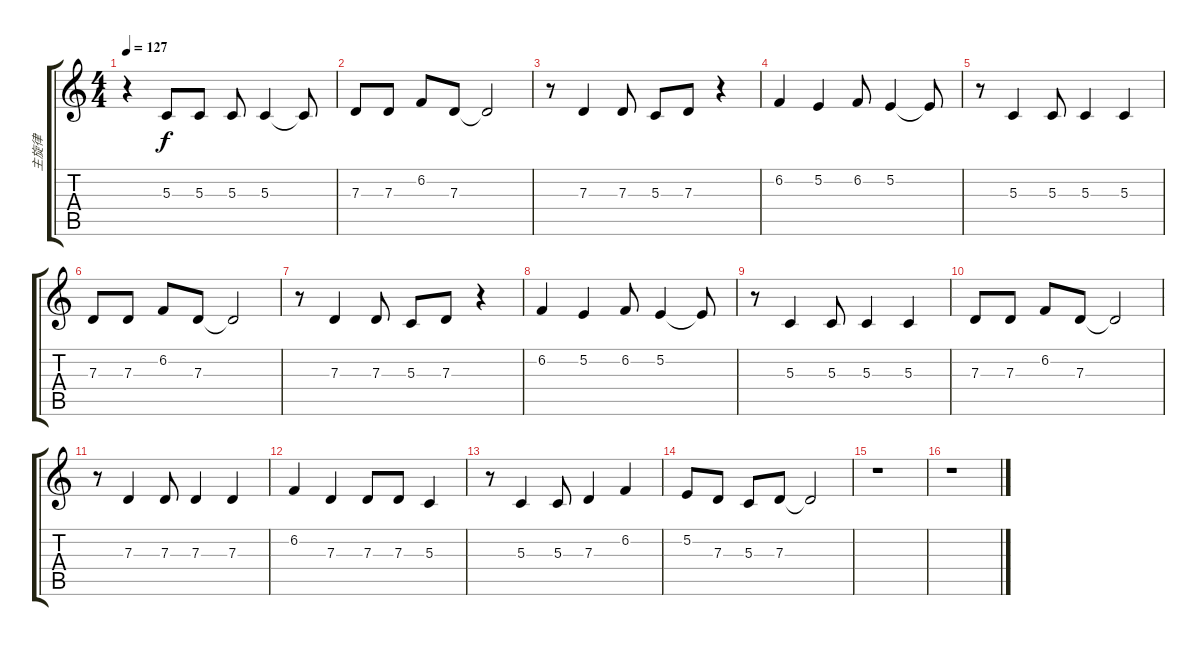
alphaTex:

\track ("主旋律" "主旋律") {instrument lead8bassandlead}
\staff {score tabs}
\tuning (E4 B3 G3 D3 A2 E2) {hide}
\ts (4 4)
\tempo 127
\clef g2
\ks c
r.4{dy f} 5.3.8 5.3.8 5.3.8 5.3.4 5.3{t}.8 |
7.3.8 7.3.8 6.2.8 7.3.8 7.3{t}.2 |
r.8 7.3.4 7.3.8 5.3.8 7.3.8 r.4 |
6.2.4 5.2.4 6.2.8 5.2.4 5.2{t}.8 |
r.8 5.3.4 5.3.8 5.3.4 5.3.4 |
7.3.8 7.3.8 6.2.8 7.3.8 7.3{t}.2 |
r.8 7.3.4 7.3.8 5.3.8 7.3.8 r.4 |
6.2.4 5.2.4 6.2.8 5.2.4 5.2{t}.8 |
r.8 5.3.4 5.3.8 5.3.4 5.3.4 |
7.3.8 7.3.8 6.2.8 7.3.8 7.3{t}.2 |
r.8 7.3.4 7.3.8 7.3.4 7.3.4 |
6.2.4 7.3.4 7.3.8 7.3.8 5.3.4 |
r.8 5.3.4 5.3.8 7.3.4 6.2.4 |
5.2.8 7.3.8 5.3.8 7.3.8 7.3{t}.2 |
r.1 |
r.1
